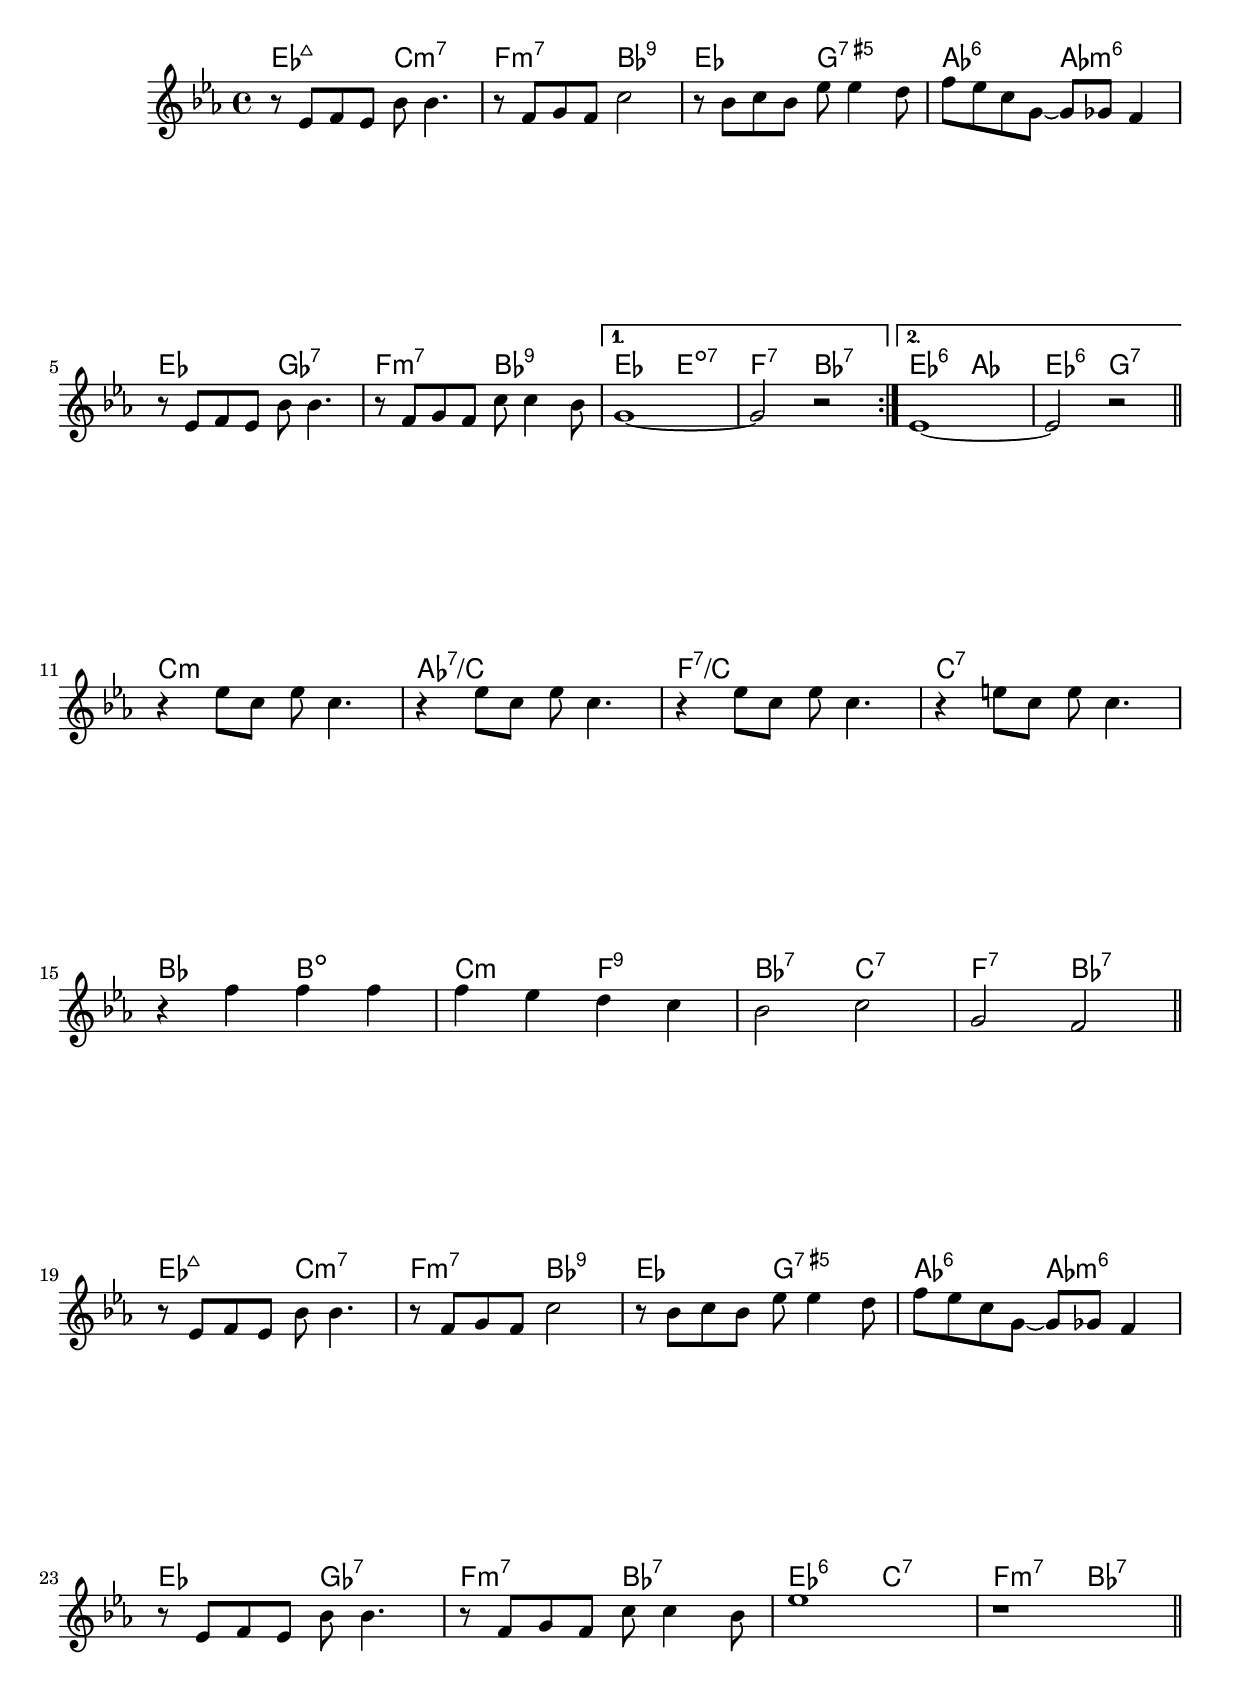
\pageBreak \version "2.18.2"

\score {

  \header {
    title = "Ain't Misbehavin'"
    composer = "F. Waller"
    meter = #"(Med. Swing)"
  }
  <<
    \new ChordNames \chordmode {
      es2:maj7 c2:m7 | f2:m7 bes:9 | es g:7.5+ | as:6 as:m6 |
      es ges:7 | f:m7 bes:9 |
      {
        { es e:dim7 | f:7 bes:7 }
        { es:6 as | es:6 g:7 }
      }

      c1:m | as:7/c | f:7/c | c:7 |
      bes2 b:dim | c:m f:9 | bes:7 c:7 | f:7 bes:7 |

      es2:maj7 c:m7 | f:m7 bes:9 | es g:7.5+ | as:6 as:m6 |
      es ges:7 | f:m7 bes:7 | es:6 c:7 | f:m7 bes:7 |
    }
    
    \new Staff \relative c' {
    \key es \major

    % TODO - start with bar ||:
    \repeat volta 2 {
      r8 es f es bes' bes4. | r8 f g f c'2 | r8 bes c bes es es4 d8 | f es c g ~ g ges f4 |
      \break
      r8 es f es bes' bes4.  | r8 f g f c' c4 bes8 |
    }
    \alternative {
      { g1 ~ | g2 r }
      { es1 ~ | es2 r }
    }
    \bar "||"
    \break

    % TODO - start with bar ||
    r4 es'8 c es c4. | r4 es8 c es c4. | r4 es8 c es c4. | r4 e8 c e c4. |
    \break
    r4 f f f | f es d c | bes2 c | g f
    \bar "||"
    \break

    r8 es f es bes' bes4. | r8 f g f c'2 | r8 bes c bes es es4 d8 | f es c g ~ g ges f4 |
    \break
    r8 es f es bes' bes4. | r8 f g f c' c4 bes8 | es1 | r |
    \bar "||"
  }
  >>
}
 
\pageBreak \score {
  \header {
    title = "Tasty Testing"
    composer = "Some Composer"
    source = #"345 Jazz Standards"
    meter = #"(Med. Swing)"
  }
  \new Staff \relative c' {
    c e g
  }
}
